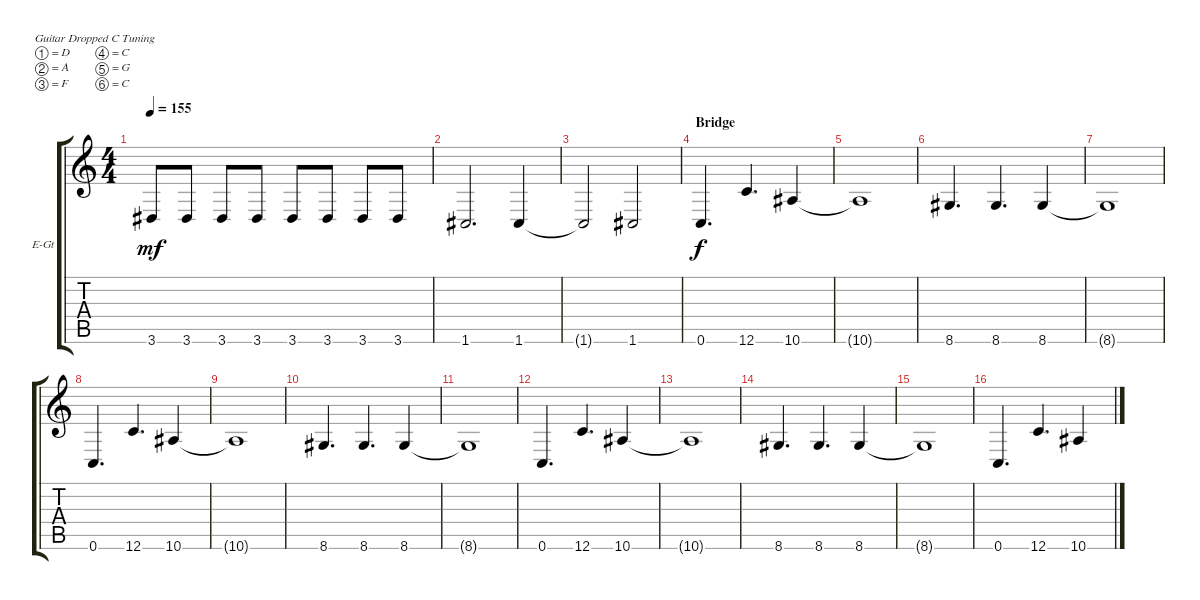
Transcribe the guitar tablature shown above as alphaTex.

\defaultSystemsLayout 4
\bracketExtendMode groupsimilarinstruments
\firstSystemTrackNameOrientation horizontal
\otherSystemsTrackNameOrientation horizontal
\track ("Alex" "E-Gt") {instrument distortionguitar}
\staff {score tabs}
\tuning (D4 A3 F3 C3 G2 C2)
\ts (4 4)
\tempo 155
\clef g2
\ks c
3.6.8{dy mf} 3.6.8 3.6.8 3.6.8 3.6.8 3.6.8 3.6.8 3.6.8 |
1.6.2{d} 1.6.4 |
1.6{t}.2 1.6.2 |
\section ("" "Bridge")
0.6.4{d dy f} 12.6.4{d} 10.6.4 |
10.6{t}.1 |
8.6.4{d} 8.6.4{d} 8.6.4 |
8.6{t}.1 |
0.6.4{d} 12.6.4{d} 10.6.4 |
10.6{t}.1 |
8.6.4{d} 8.6.4{d} 8.6.4 |
8.6{t}.1 |
0.6.4{d} 12.6.4{d} 10.6.4 |
10.6{t}.1 |
8.6.4{d} 8.6.4{d} 8.6.4 |
8.6{t}.1 |
0.6.4{d} 12.6.4{d} 10.6.4
